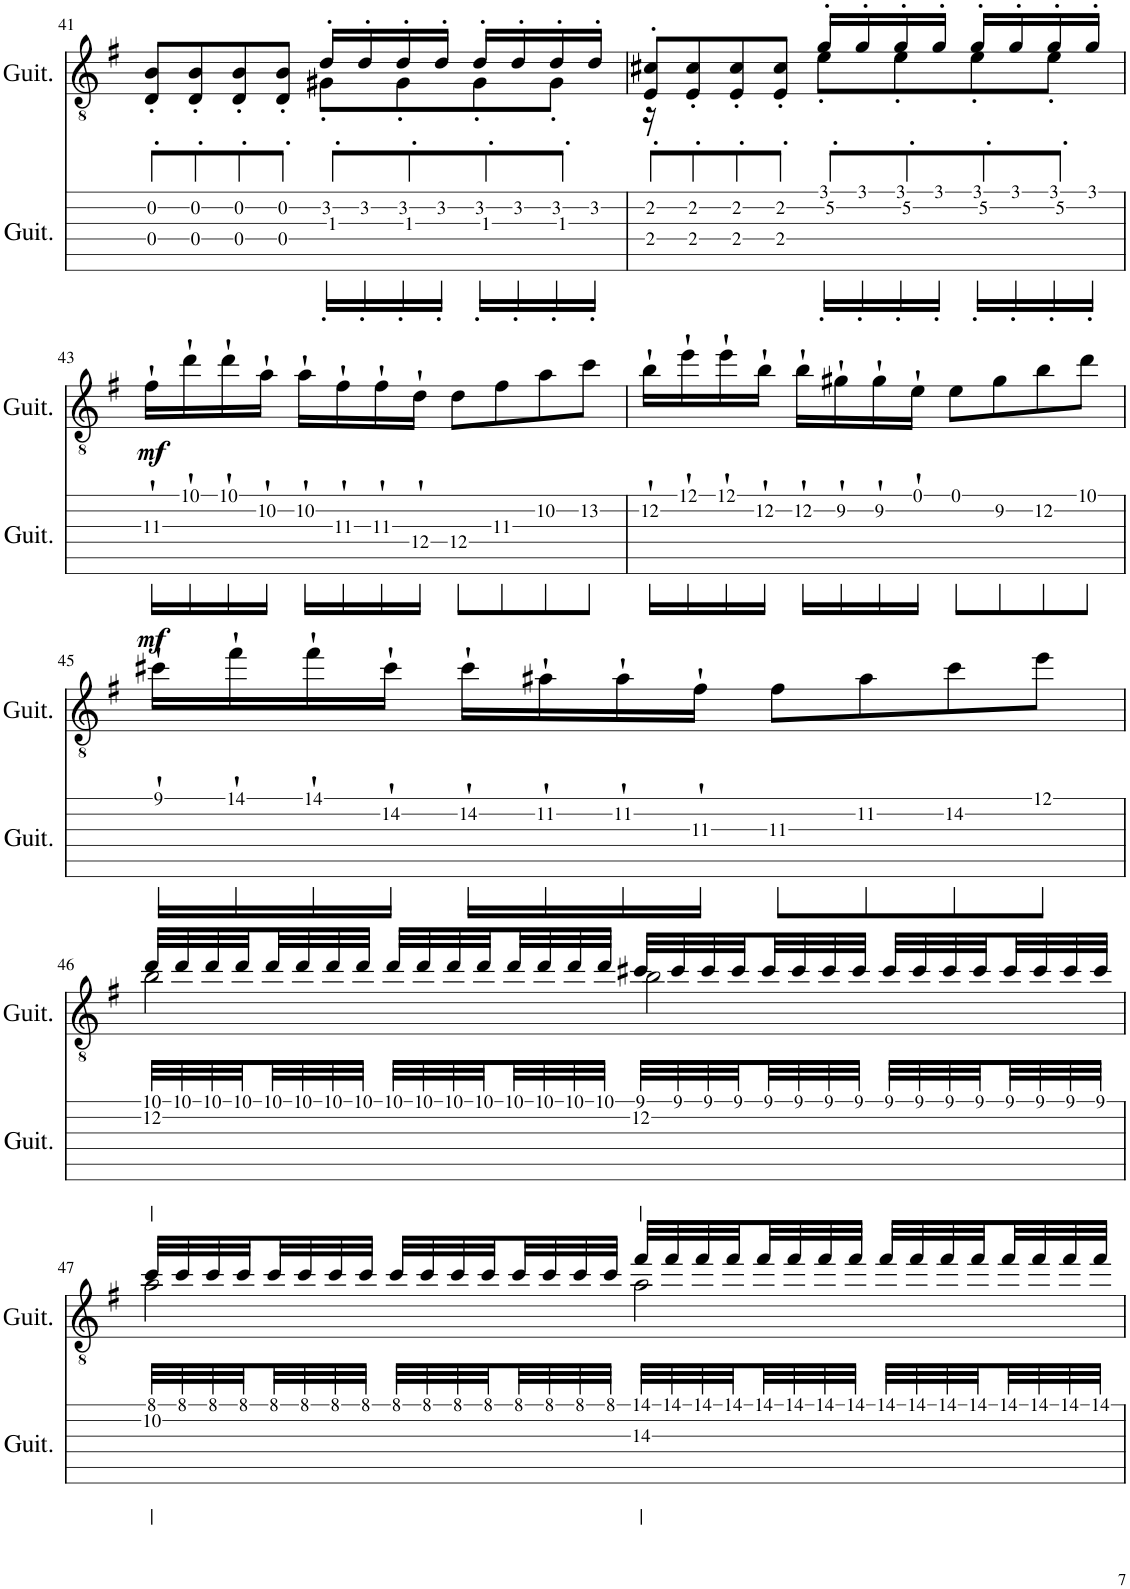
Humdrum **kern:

**kern	**dynam	**kern	**dynam
*part2	*part2	*part1	*part1
*staff2	*staff2	*staff1	*staff1
*I"Guitarra clásica	*	*I"Guitar	*
*I'Guit.	*	*I'Guit.	*
!!LO:PB:g=z
*	*	*clefGv2	*
*k[f#]	*	*k[f#]	*
*M4/4	*	*M4/4	*
=41	=41	=41	=41
*^	*	*^	*
8D/' 8B/'L	2ryy	.	8D/' 8B/'L	2ryy	.
8D/' 8B/'	.	.	8D/' 8B/'	.	.
8D/' 8B/'	.	.	8D/' 8B/'	.	.
8D/' 8B/'J	.	.	8D/' 8B/'J	.	.
8G#X'/L	16d'\LL	.	8G#X'\L	16d'/LL	.
.	16d'\	.	.	16d'/	.
8G#'/	16d'\	.	8G#'\	16d'/	.
.	16d'\JJ	.	.	16d'/JJ	.
8G#'/	16d'\LL	.	8G#'\	16d'/LL	.
.	16d'\	.	.	16d'/	.
8G#'/J	16d'\	.	8G#'\J	16d'/	.
.	16d'\JJ	.	.	16d'/JJ	.
=42	=42	=42	=42	=42	=42
8E/' 8c#X/'L	16r	.	8E/' 8c#X/'L	16r	.
.	4..ryy	.	.	4..ryy	.
8E/' 8c#/'	.	.	8E/' 8c#/'	.	.
8E/' 8c#/'	.	.	8E/' 8c#/'	.	.
8E/' 8c#/'J	.	.	8E/' 8c#/'J	.	.
8e'/L	16g'\LL	.	8e'\L	16g'/LL	.
.	16g'\	.	.	16g'/	.
8e'/	16g'\	.	8e'\	16g'/	.
.	16g'\JJ	.	.	16g'/JJ	.
8e'/	16g'\LL	.	8e'\	16g'/LL	.
.	16g'\	.	.	16g'/	.
8e'/J	16g'\	.	8e'\J	16g'/	.
.	16g'\JJ	.	.	16g'/JJ	.
!!LO:LB:g=z
=43	=43	=43	=43	=43	=43
!	!	!LO:DY:b	!	!	!LO:DY:b
*v	*v	*	*	*	*
*	*	*v	*v	*
16f#`\LL	mf	16f#`\LL	mf
16dd`\	.	16dd`\	.
16dd`\	.	16dd`\	.
16a`\JJ	.	16a`\JJ	.
16a`\LL	.	16a`\LL	.
16f#`\	.	16f#`\	.
16f#`\	.	16f#`\	.
16d`\JJ	.	16d`\JJ	.
8d\L	.	8d\L	.
8f#\	.	8f#\	.
8a\	.	8a\	.
8cc\J	.	8cc\J	.
=44	=44	=44	=44
16b`\LL	.	16b`\LL	.
16ee`\	.	16ee`\	.
16ee`\	.	16ee`\	.
16b`\JJ	.	16b`\JJ	.
16b`\LL	.	16b`\LL	.
16g#X`\	.	16g#X`\	.
16g#`\	.	16g#`\	.
16e`\JJ	.	16e`\JJ	.
8e\L	.	8e\L	.
8g#\	.	8g#\	.
8b\	.	8b\	.
8dd\J	.	8dd\J	.
!!LO:LB:g=z
=45	=45	=45	=45
16cc#X`\LL	.	16cc#X`\LL	.
16ff#`\	.	16ff#`\	.
16ff#`\	.	16ff#`\	.
16cc#`\JJ	.	16cc#`\JJ	.
16cc#`\LL	.	16cc#`\LL	.
16a#X`\	.	16a#X`\	.
16a#`\	.	16a#`\	.
16f#`\JJ	.	16f#`\JJ	.
8f#\L	.	8f#\L	.
8a#\	.	8a#\	.
8cc#\	.	8cc#\	.
8ee\J	.	8ee\J	.
!!LO:LB:g=z
=46	=46	=46	=46
*^	*	*^	*
32dd/LLL	2b\	.	32dd/LLL	2b\	.
32dd/	.	.	32dd/	.	.
32dd/	.	.	32dd/	.	.
32dd/	.	.	32dd/	.	.
32dd/	.	.	32dd/	.	.
32dd/	.	.	32dd/	.	.
32dd/	.	.	32dd/	.	.
32dd/JJJ	.	.	32dd/JJJ	.	.
32dd/LLL	.	.	32dd/LLL	.	.
32dd/	.	.	32dd/	.	.
32dd/	.	.	32dd/	.	.
32dd/	.	.	32dd/	.	.
32dd/	.	.	32dd/	.	.
32dd/	.	.	32dd/	.	.
32dd/	.	.	32dd/	.	.
32dd/JJJ	.	.	32dd/JJJ	.	.
32cc#X/LLL	2b\	.	32cc#X/LLL	2b\	.
32cc#/	.	.	32cc#/	.	.
32cc#/	.	.	32cc#/	.	.
32cc#/	.	.	32cc#/	.	.
32cc#/	.	.	32cc#/	.	.
32cc#/	.	.	32cc#/	.	.
32cc#/	.	.	32cc#/	.	.
32cc#/JJJ	.	.	32cc#/JJJ	.	.
32cc#/LLL	.	.	32cc#/LLL	.	.
32cc#/	.	.	32cc#/	.	.
32cc#/	.	.	32cc#/	.	.
32cc#/	.	.	32cc#/	.	.
32cc#/	.	.	32cc#/	.	.
32cc#/	.	.	32cc#/	.	.
32cc#/	.	.	32cc#/	.	.
32cc#/JJJ	.	.	32cc#/JJJ	.	.
!!LO:LB:g=z	!!
=47	=47	=47	=47	=47	=47
32cc/LLL	2a\	.	32cc/LLL	2a\	.
32cc/	.	.	32cc/	.	.
32cc/	.	.	32cc/	.	.
32cc/	.	.	32cc/	.	.
32cc/	.	.	32cc/	.	.
32cc/	.	.	32cc/	.	.
32cc/	.	.	32cc/	.	.
32cc/JJJ	.	.	32cc/JJJ	.	.
32cc/LLL	.	.	32cc/LLL	.	.
32cc/	.	.	32cc/	.	.
32cc/	.	.	32cc/	.	.
32cc/	.	.	32cc/	.	.
32cc/	.	.	32cc/	.	.
32cc/	.	.	32cc/	.	.
32cc/	.	.	32cc/	.	.
32cc/JJJ	.	.	32cc/JJJ	.	.
32ff#/LLL	2a\	.	32ff#/LLL	2a\	.
32ff#/	.	.	32ff#/	.	.
32ff#/	.	.	32ff#/	.	.
32ff#/	.	.	32ff#/	.	.
32ff#/	.	.	32ff#/	.	.
32ff#/	.	.	32ff#/	.	.
32ff#/	.	.	32ff#/	.	.
32ff#/JJJ	.	.	32ff#/JJJ	.	.
32ff#/LLL	.	.	32ff#/LLL	.	.
32ff#/	.	.	32ff#/	.	.
32ff#/	.	.	32ff#/	.	.
32ff#/	.	.	32ff#/	.	.
32ff#/	.	.	32ff#/	.	.
32ff#/	.	.	32ff#/	.	.
32ff#/	.	.	32ff#/	.	.
32ff#/JJJ	.	.	32ff#/JJJ	.	.
*v	*v	*	*	*	*
*	*	*v	*v	*
=	=	=	=
*-	*-	*-	*-
